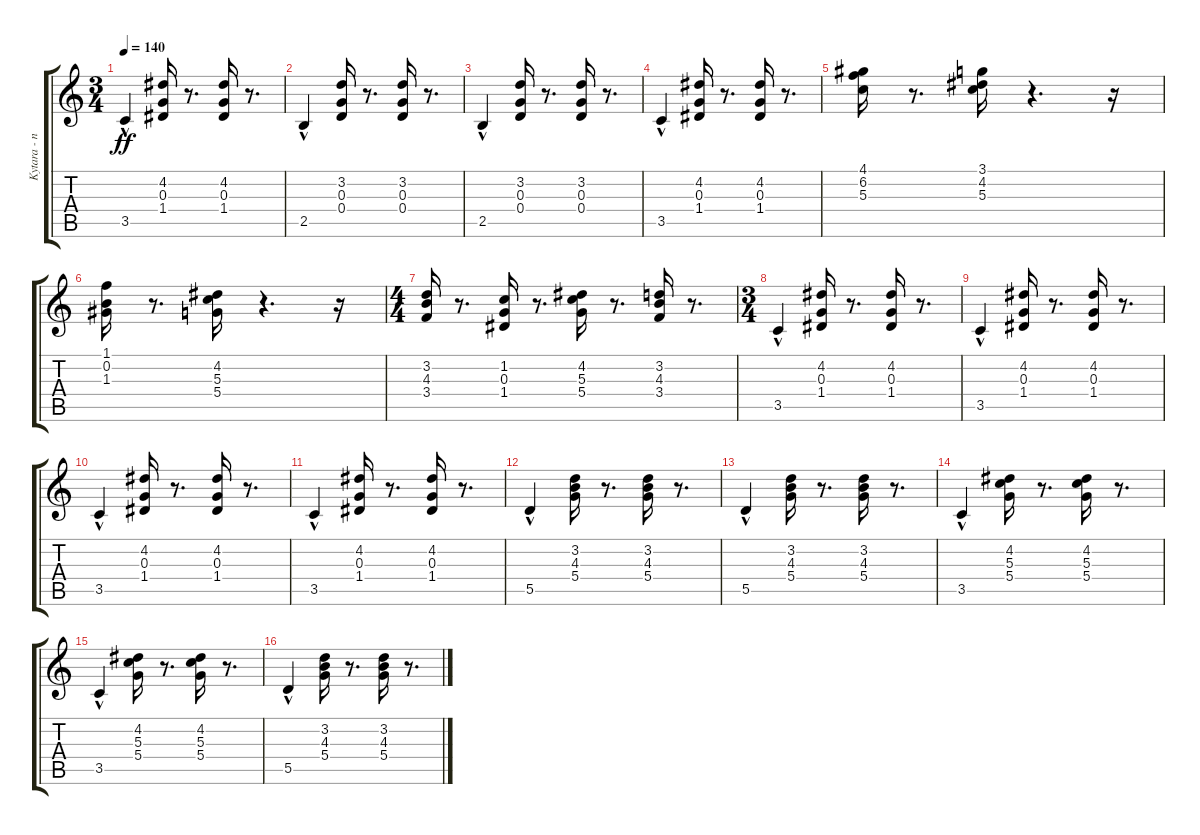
\track ("Kytara - noty" "Kytara - n") {instrument acousticguitarnylon}
\staff {score tabs}
\tuning (E4 B3 G3 D3 A2 E2) {hide}
\ts (3 4)
\tempo 140
\clef g2
\ks c
3.5{hac}.4{dy ff} (4.2 0.3 1.4).16 r.8{d} (4.2 0.3 1.4).16 r.8{d} |
2.5{hac}.4 (3.2 0.3 0.4).16 r.8{d} (3.2 0.3 0.4).16 r.8{d} |
2.5{hac}.4 (3.2 0.3 0.4).16 r.8{d} (3.2 0.3 0.4).16 r.8{d} |
3.5{hac}.4 (4.2 0.3 1.4).16 r.8{d} (4.2 0.3 1.4).16 r.8{d} |
(4.1 6.2 5.3).16 r.8{d} (3.1 4.2 5.3).16 r.4{d} r.16 |
(1.1 0.2 1.3).16 r.8{d} (4.2 5.3 5.4).16 r.4{d} r.16 |
\ts (4 4)
(3.2 4.3 3.4).16 r.8{d} (1.2 0.3 1.4).16 r.8{d} (4.2 5.3 5.4).16 r.8{d} (3.2 4.3 3.4).16 r.8{d} |
\ts (3 4)
3.5{hac}.4 (4.2 0.3 1.4).16 r.8{d} (4.2 0.3 1.4).16 r.8{d} |
3.5{hac}.4 (4.2 0.3 1.4).16 r.8{d} (4.2 0.3 1.4).16 r.8{d} |
3.5{hac}.4 (4.2 0.3 1.4).16 r.8{d} (4.2 0.3 1.4).16 r.8{d} |
3.5{hac}.4 (4.2 0.3 1.4).16 r.8{d} (4.2 0.3 1.4).16 r.8{d} |
5.5{hac}.4 (3.2 4.3 5.4).16 r.8{d} (3.2 4.3 5.4).16 r.8{d} |
5.5{hac}.4 (3.2 4.3 5.4).16 r.8{d} (3.2 4.3 5.4).16 r.8{d} |
3.5{hac}.4 (4.2 5.3 5.4).16 r.8{d} (4.2 5.3 5.4).16 r.8{d} |
3.5{hac}.4 (4.2 5.3 5.4).16 r.8{d} (4.2 5.3 5.4).16 r.8{d} |
5.5{hac}.4 (3.2 4.3 5.4).16 r.8{d} (3.2 4.3 5.4).16 r.8{d}
